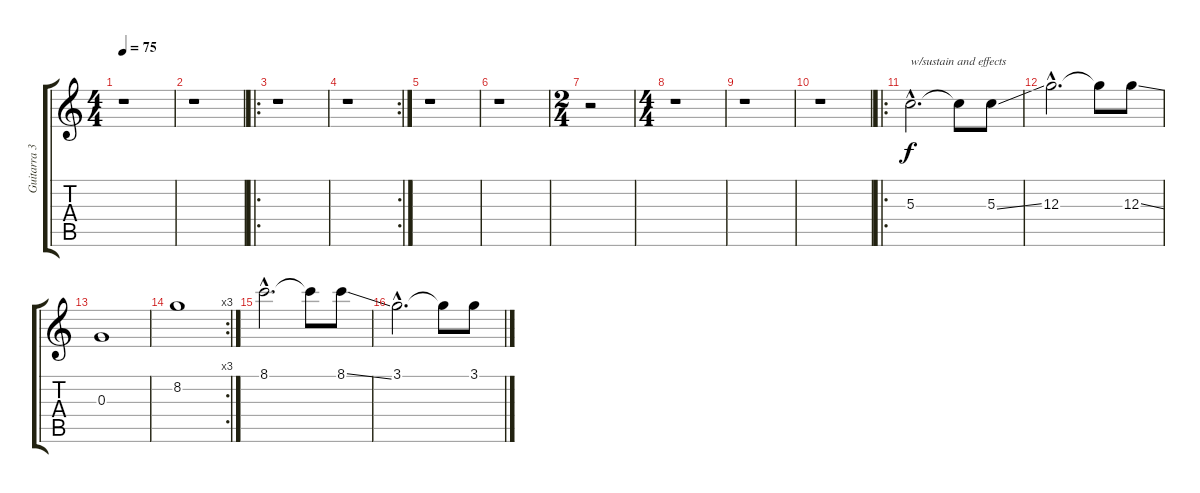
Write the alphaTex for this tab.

\track ("Guitarra 3" "Guitarra 3") {instrument overdrivenguitar}
\staff {score tabs}
\tuning (E4 B3 G3 D3 A2 E2) {hide}
\ts (4 4)
\tempo 75
\clef g2
\ks c
r.1{dy f} |
r.1 |
\ro
r.1 |
\rc 2
r.1 |
r.1 |
r.1 |
\ts (2 4)
r.2 |
\ts (4 4)
r.1 |
r.1 |
r.1 |
\ro
5.3{hac}.2{d txt "w/sustain and effects"} 5.3{t}.8 5.3{ss}.8 |
12.3{hac}.2{d} 12.3{t}.8 12.3{ss}.8 |
0.3.1 |
\rc 3
8.2.1 |
8.1{hac}.2{d} 8.1{t}.8 8.1{ss}.8 |
3.1{hac}.2{d} 3.1{t}.8 3.1{ss}.8
